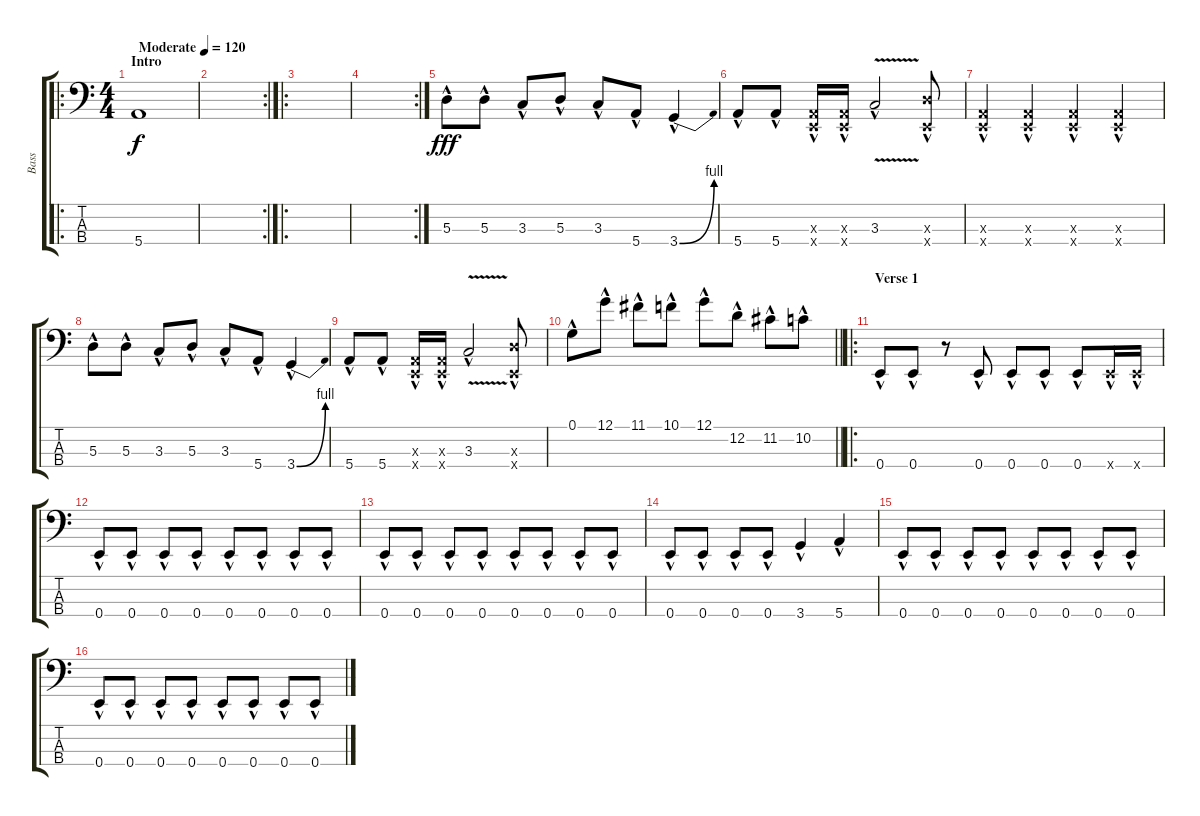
\track ("Bass" "Bass") {instrument slapbass1}
\staff {score tabs}
\tuning (G2 D2 A1 E1) {hide}
\ro
\ts (4 4)
\section ("" "Intro")
\tempo (120 "Moderate")
\clef f4
\ks c
5.4.1{dy f instrument slapbass1} |
\rc 2
|
\ro
|
\rc 2
|
5.3{hac}.8{dy fff} 5.3{hac}.8 3.3{hac}.8 5.3{hac}.8 3.3{hac}.8 5.4{hac}.8 3.4{be (bend 0 0 60 4) hac}.4 |
5.4{hac}.8 5.4{hac}.8 (0.3{hac x} 0.4{hac x}).16 (0.3{hac x} 0.4{hac x}).16 3.3{v hac}.2 (5.3{hac x} 0.4{hac x}).8 |
(0.3{hac x} 0.4{hac x}).4 (0.3{hac x} 0.4{hac x}).4 (0.3{hac x} 0.4{hac x}).4 (0.3{hac x} 0.4{hac x}).4 |
5.3{hac}.8 5.3{hac}.8 3.3{hac}.8 5.3{hac}.8 3.3{hac}.8 5.4{hac}.8 3.4{be (bend 0 0 60 4) hac}.4 |
5.4{hac}.8 5.4{hac}.8 (0.3{hac x} 0.4{hac x}).16 (0.3{hac x} 0.4{hac x}).16 3.3{v hac}.2 (5.3{hac x} 0.4{hac x}).8 |
\barLineRight lightlight
0.1{hac}.8 12.1{hac}.8 11.1{hac}.8 10.1{hac}.8 12.1{hac}.8 12.2{hac}.8 11.2{hac}.8 10.2{hac}.8 |
\ro
\section ("" "Verse 1")
0.4{hac}.8 0.4{hac}.8 r.8 0.4{hac}.8 0.4{hac}.8 0.4{hac}.8 0.4{hac}.8 0.4{hac x}.16 0.4{hac x}.16 |
0.4{hac}.8 0.4{hac}.8 0.4{hac}.8 0.4{hac}.8 0.4{hac}.8 0.4{hac}.8 0.4{hac}.8 0.4{hac}.8 |
0.4{hac}.8 0.4{hac}.8 0.4{hac}.8 0.4{hac}.8 0.4{hac}.8 0.4{hac}.8 0.4{hac}.8 0.4{hac}.8 |
0.4{hac}.8 0.4{hac}.8 0.4{hac}.8 0.4{hac}.8 3.4{hac}.4 5.4{hac}.4 |
0.4{hac}.8 0.4{hac}.8 0.4{hac}.8 0.4{hac}.8 0.4{hac}.8 0.4{hac}.8 0.4{hac}.8 0.4{hac}.8 |
0.4{hac}.8 0.4{hac}.8 0.4{hac}.8 0.4{hac}.8 0.4{hac}.8 0.4{hac}.8 0.4{hac}.8 0.4{hac}.8
